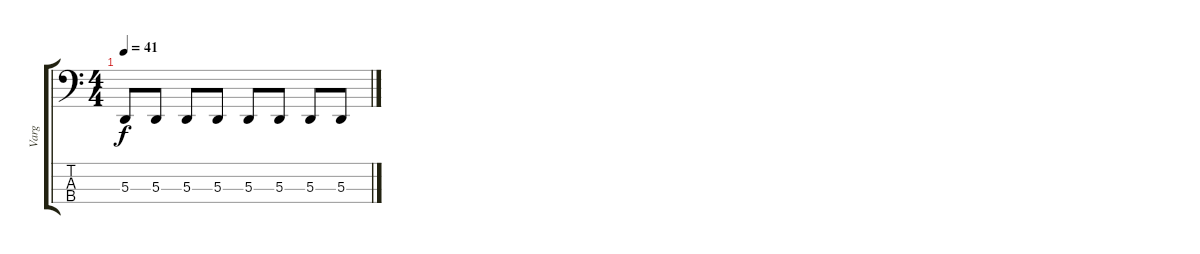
\track ("Varg" "Varg") {instrument lead8bassandlead}
\staff {score tabs}
\tuning (G2 D2 A1 E1) {hide}
\ts (4 4)
\tempo 41
\clef f4
\ks c
5.3.8{dy f volume 7} 5.3.8 5.3.8 5.3.8 5.3.8 5.3.8 5.3.8 5.3.8
